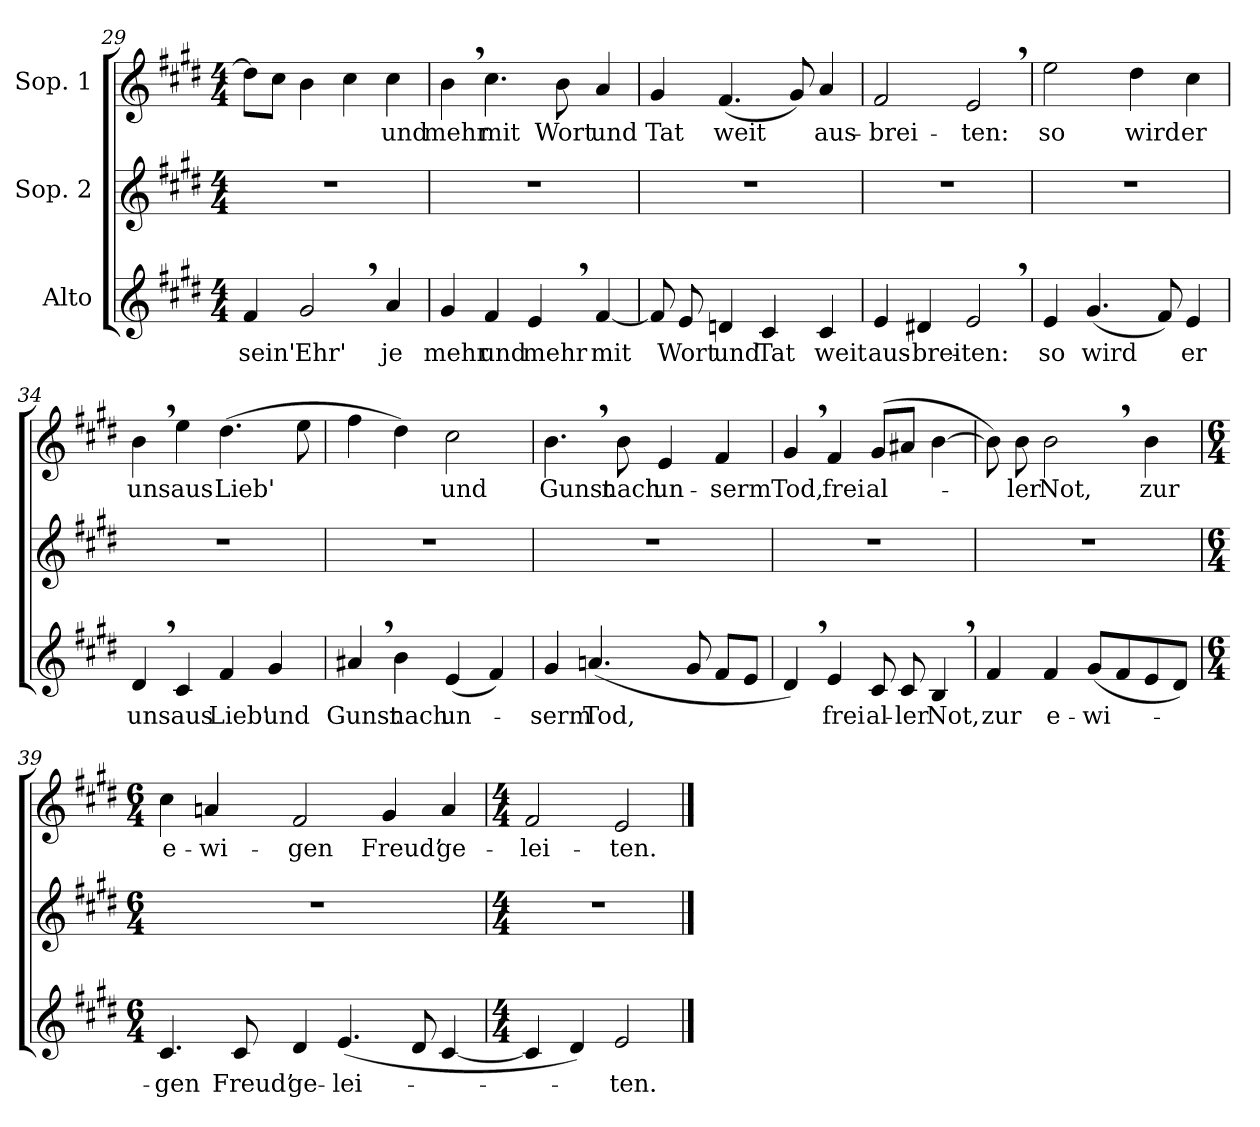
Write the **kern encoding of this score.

**kern	**text	**kern	**kern	**text
*part3	*part3	*part2	*part1	*part1
*staff3	*staff3	*staff2	*staff1	*staff1
*I"Alto	*	*I"Sop. 2	*I"Sop. 1	*
*clefG2	*	*clefG2	*clefG2	*
*k[f#c#g#d#]	*	*k[f#c#g#d#]	*k[f#c#g#d#]	*
*E:	*	*E:	*E:	*
*M4/4	*	*M4/4	*M4/4	*
=29	=29	=29	=29	=29
!	!LO:LY:b	!	!	!
4f#/	sein'	1r	8dd#\L]	.
.	.	.	8cc#\J	.
!	!LO:LY:b	!	!	!
2g#,>/	Ehr'	.	4b\	.
.	.	.	4cc#\	.
!	!LO:LY:b	!	!	!LO:LY:b
4a/	je	.	4cc#\	und
!!LO:LB:g=z
=30	=30	=30	=30	=30
!	!LO:LY:b	!	!	!LO:LY:b
4g#/	mehr	1r	4b,>\	mehr
!	!LO:LY:b	!	!	!LO:LY:b
4f#/	und	.	4.cc#\	mit
!	!LO:LY:b	!	!	!
4e,>/	mehr	.	.	.
!	!	!	!	!LO:LY:b
.	.	.	8b\	Wort
!	!LO:LY:b	!	!	!LO:LY:b
[4f#/	mit	.	4a/	und
=31	=31	=31	=31	=31
!	!	!	!	!LO:LY:b
8f#/]	.	1r	4g#/	Tat
!	!LO:LY:b	!	!	!
8e/	Wort	.	.	.
!	!LO:LY:b	!	!	!LO:LY:b
4dn/	und	.	(<4.f#/	weit
!	!LO:LY:b	!	!	!
4c#/	Tat	.	.	.
.	.	.	8g#/)	.
!	!LO:LY:b	!	!	!LO:LY:b
4c#/	weit	.	4a/	aus-
=32	=32	=32	=32	=32
!	!LO:LY:b	!	!	!LO:LY:b
4e/	aus-	1r	2f#/	-brei-
!	!LO:LY:b	!	!	!
4d#X/	-brei-	.	.	.
!	!LO:LY:b	!	!	!LO:LY:b
2e,>/	-ten:	.	2e,>/	-ten:
=33	=33	=33	=33	=33
!	!LO:LY:b	!	!	!LO:LY:b
4e/	so	1r	2ee\	so
!	!LO:LY:b	!	!	!
(<4.g#/	wird	.	.	.
!	!	!	!	!LO:LY:b
.	.	.	4dd#\	wird
8f#/)	.	.	.	.
!	!LO:LY:b	!	!	!LO:LY:b
4e/	er	.	4cc#\	er
!!LO:LB:g=z
=34	=34	=34	=34	=34
!	!LO:LY:b	!	!	!LO:LY:b
4d#,>/	uns	1r	4b,>\	uns
!	!LO:LY:b	!	!	!LO:LY:b
4c#/	aus	.	4ee\	aus
!	!LO:LY:b	!	!	!LO:LY:b
4f#/	Lieb'	.	(>4.dd#\	Lieb'
!	!LO:LY:b	!	!	!
4g#/	und	.	.	.
.	.	.	8ee\	.
=35	=35	=35	=35	=35
!	!LO:LY:b	!	!	!
4a#X,>/	Gunst	1r	4ff#\	.
!	!LO:LY:b	!	!	!
4b\	nach	.	4dd#\)	.
!	!LO:LY:b	!	!	!LO:LY:b
(<4e/	un-	.	2cc#\	und
4f#/)	.	.	.	.
=36	=36	=36	=36	=36
!	!LO:LY:b	!	!	!LO:LY:b
4g#/	-serm	1r	4.b,>\	Gunst
!	!LO:LY:b	!	!	!
(<4.an/	Tod,	.	.	.
!	!	!	!	!LO:LY:b
.	.	.	8b\	nach
!	!	!	!	!LO:LY:b
.	.	.	4e/	un-
8g#/	.	.	.	.
!	!	!	!	!LO:LY:b
8f#/L	.	.	4f#/	-serm
8e/J	.	.	.	.
!!LO:LB:g=z
=37	=37	=37	=37	=37
!	!	!	!	!LO:LY:b
4d#,>/)	.	1r	4g#,>/	Tod,
!	!LO:LY:b	!	!	!LO:LY:b
4e/	frei	.	4f#/	frei
!	!LO:LY:b	!	!	!LO:LY:b
8c#/	al-	.	(>8g#/L	al-
!	!LO:LY:b	!	!	!
8c#/	-ler	.	8a#X/J	.
!	!LO:LY:b	!	!	!
4B,>/	Not,	.	[4b\	.
=38	=38	=38	=38	=38
!	!LO:LY:b	!	!	!
4f#/	zur	1r	8b\])	.
!	!	!	!	!LO:LY:b
.	.	.	8b\	-ler
!	!LO:LY:b	!	!	!LO:LY:b
4f#/	e-	.	2b,>\	Not,
!	!LO:LY:b	!	!	!
(<8g#/L	-wi-	.	.	.
8f#/	.	.	.	.
!	!	!	!	!LO:LY:b
8e/	.	.	4b\	zur
8d#/J)	.	.	.	.
=39	=39	=39	=39	=39
*M6/4	*	*M6/4	*M6/4	*
!	!LO:LY:b	!	!	!LO:LY:b
4.c#/	-gen	1.r	4cc#\	e-
!	!	!	!	!LO:LY:b
.	.	.	4an/	-wi-
!	!LO:LY:b	!	!	!
8c#/	Freud’	.	.	.
!	!LO:LY:b	!	!	!LO:LY:b
4d#/	ge-	.	2f#/	-gen
!	!LO:LY:b	!	!	!
(<4.e/	-lei-	.	.	.
!	!	!	!	!LO:LY:b
.	.	.	4g#/	Freud’
8d#/	.	.	.	.
!	!	!	!	!LO:LY:b
[4c#/	.	.	4a/	ge-
=40	=40	=40	=40	=40
*M4/4	*	*M4/4	*M4/4	*
!	!	!	!	!LO:LY:b
4c#/]	.	1r	2f#/	-lei-
4d#/)	.	.	.	.
!	!LO:LY:b	!	!	!LO:LY:b
2e/	-ten.	.	2e/	-ten.
==	==	==	==	==
*-	*-	*-	*-	*-
